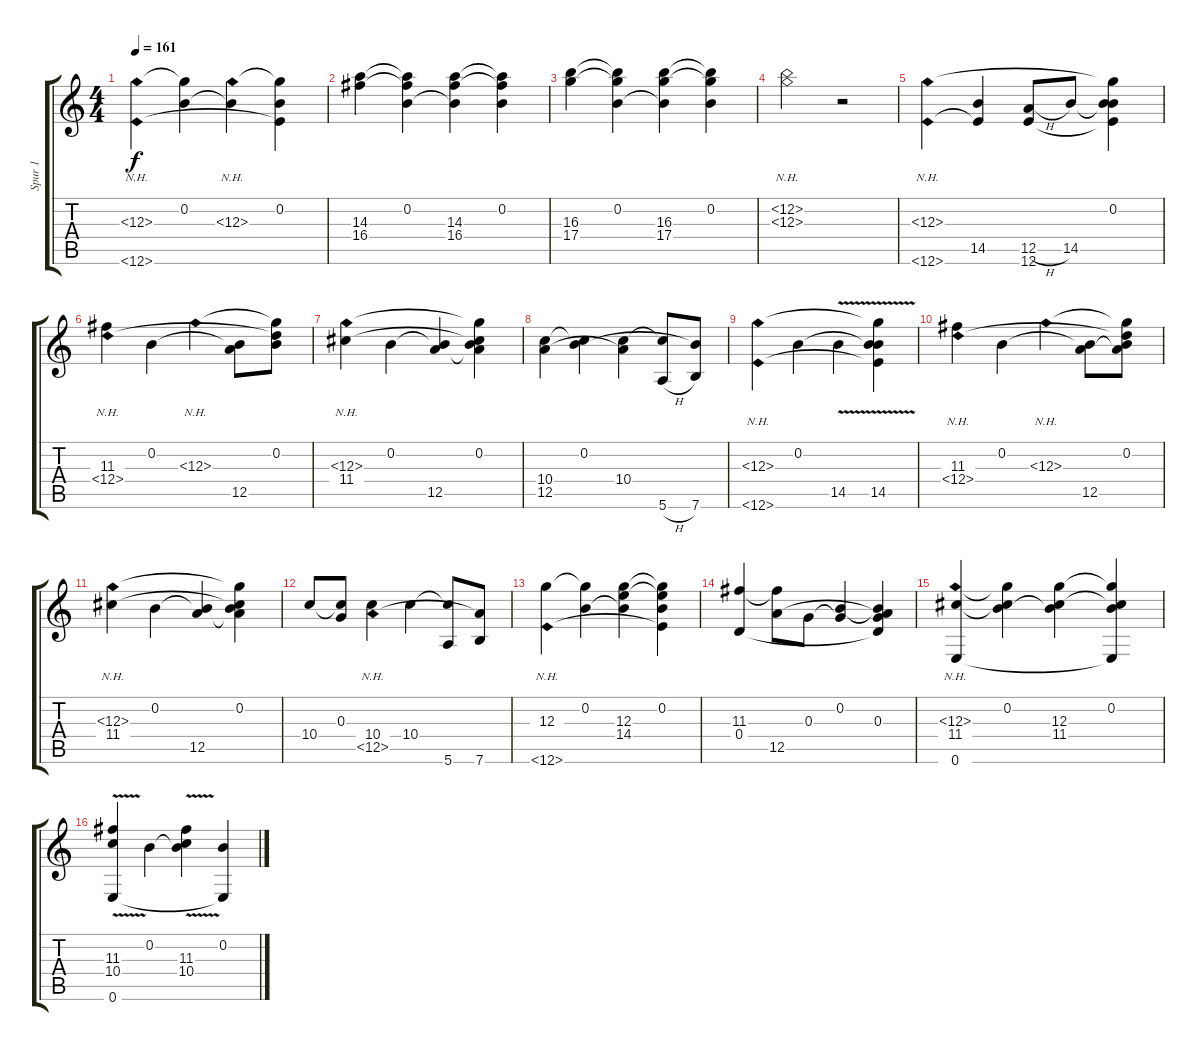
\track ("Spur 1" "Spur 1") {instrument acousticguitarnylon}
\staff {score tabs}
\tuning (E4 B3 G3 D3 A2 E2) {hide}
\ts (4 4)
\tempo 161
\clef g2
\ks c
(12.3{nh} 12.6{nh}).4{dy f} (0.2 12.3{t}).4 (0.2{t} 12.3{nh}).4 (0.2 12.3{t} 12.6{t}).4 |
(14.3 16.4).4 (0.2 14.3{t} 16.4{t}).4 (0.2{t} 14.3 16.4).4 (0.2 14.3{t} 16.4{t}).4 |
(16.3 17.4).4 (0.2 16.3{t} 17.4{t}).4 (0.2{t} 16.3 17.4).4 (0.2 16.3{t} 17.4{t}).4 |
(12.2{nh} 12.3{nh}).2 r.2 |
(12.3{nh} 12.6{nh}).4 (14.5 12.6{t}).4 (12.5{h} 12.6).8 14.5.8 (0.2 12.3{t} 14.5{t} 12.6{t}).4 |
(11.3 12.4{nh}).4 0.2.4 12.3{nh}.4 (0.2{t} 12.5).8 (0.2 12.3{t} 12.4{t}).8 |
(12.3{nh} 11.4).4 0.2.4 (0.2{t} 12.5).4 (0.2 12.3{t} 11.4{t} 12.5{t}).4 |
(10.4 12.5).4 (0.2 10.4{t}).4 (10.4 12.5{t}).4 (10.4{t} 5.6{h}).8 (0.2{t} 7.6).8 |
(12.3{nh} 12.6{nh}).4 0.2.4 14.5{v}.4 (0.2{t} 12.3{t} 14.5{v} 12.6{t}).4 |
(11.3 12.4{nh}).4 0.2.4 12.3{nh}.4 (0.2{t} 12.5).8 (0.2 12.3{t} 12.4{t} 12.5{t}).8 |
(12.3{nh} 11.4).4 0.2.4 (0.2{t} 12.5).4 (0.2 12.3{t} 11.4{t} 12.5{t}).4 |
10.4.8 (0.3 10.4{t}).8 (10.4 12.5{nh}).4 10.4.4 (10.4{t} 5.6).8 (12.5{t} 7.6).8 |
(12.3 12.6{nh}).4 (0.2 12.3{t}).4 (0.2{t} 12.3 14.4).4 (0.2 12.3{t} 14.4{t} 12.6{t}).4 |
(11.3 0.4).4 (11.3{t} 12.5).8 0.3.8 (0.2 0.3{t}).4 (0.2{t} 0.3 0.4{t} 12.5{t}).4 |
(12.3{nh} 11.4 0.6).4 (0.2 12.3{t} 11.4{t}).4 (0.2{t} 12.3 11.4).4 (0.2 12.3{t} 11.4{t} 0.6{t}).4 |
(11.3 10.4{v} 0.6).4 0.2.4 (0.2{t} 11.3 10.4{v}).4 (0.2 0.6{t}).4
